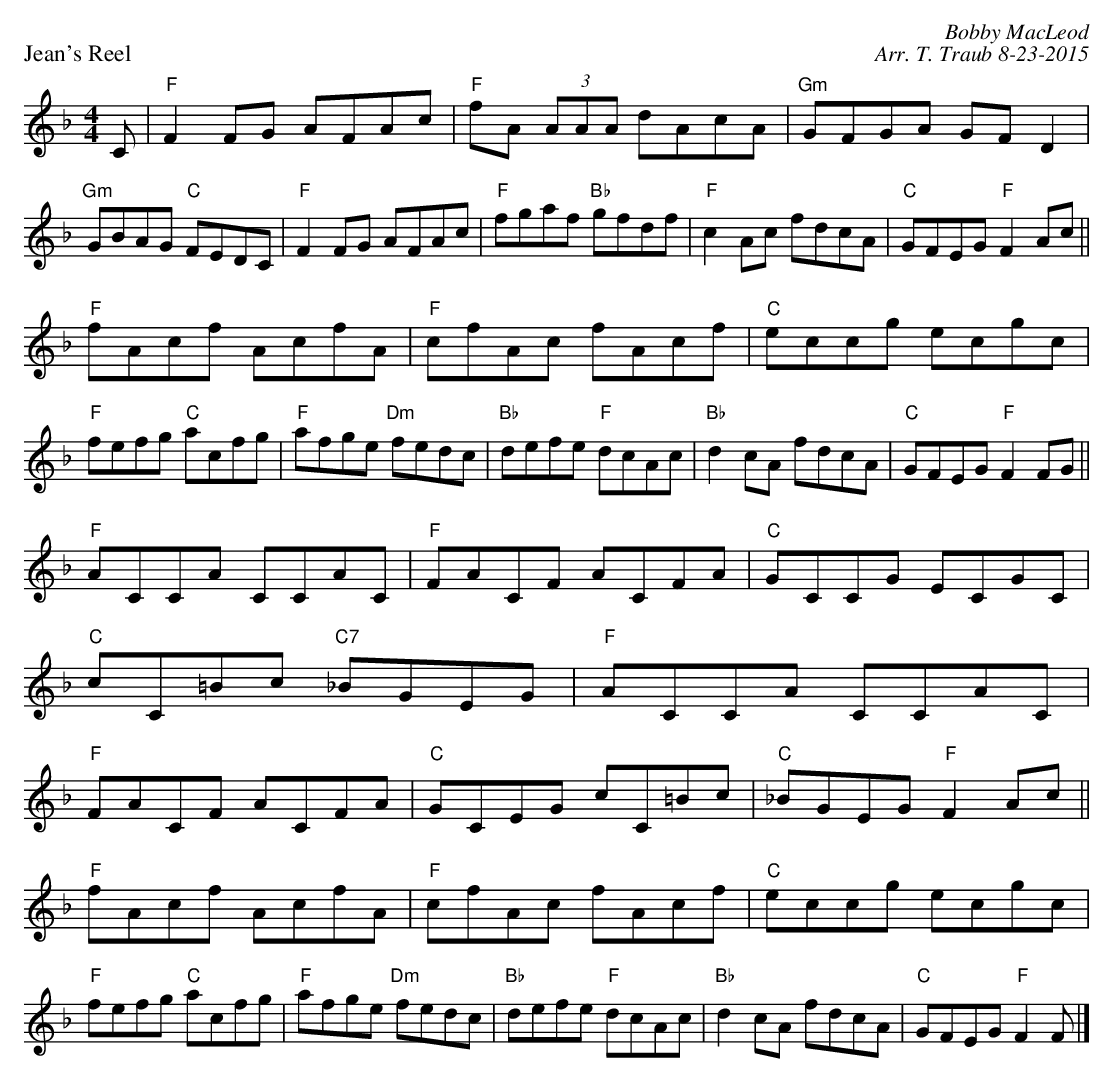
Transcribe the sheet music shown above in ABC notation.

X:1
P: Jean's Reel
C: Bobby MacLeod
C: Arr. T. Traub 8-23-2015
K: F
M: 4/4
L: 1/8
C|"F"F2 FG AFAc|"F"fA (3AAA dAcA|"Gm"GFGA GF D2|"Gm"GBAG "C"FEDC|"F"F2 FG AFAc|"F"fgaf "Bb"gfdf|"F"c2 Ac fdcA|"C"GFEG "F"F2 Ac||
"F"fAcf AcfA|"F"cfAc fAcf|"C"eccg ecgc|"F"fefg "C"acfg|"F"afge "Dm"fedc|"Bb"defe "F"dcAc|"Bb"d2 cA fdcA |"C"GFEG "F"F2 FG||
"F"ACCA CCAC|"F"FACF ACFA|"C"GCCG ECGC|"C"cC=Bc "C7"_BGEG|"F"ACCA CCAC|"F"FACF ACFA|"C"GCEG cC=Bc|"C"_BGEG "F"F2 Ac||
"F"fAcf AcfA|"F"cfAc fAcf|"C"eccg ecgc|"F"fefg "C"acfg|"F"afge "Dm"fedc|"Bb"defe "F"dcAc|"Bb"d2 cA fdcA |"C"GFEG "F"F2 F |]
